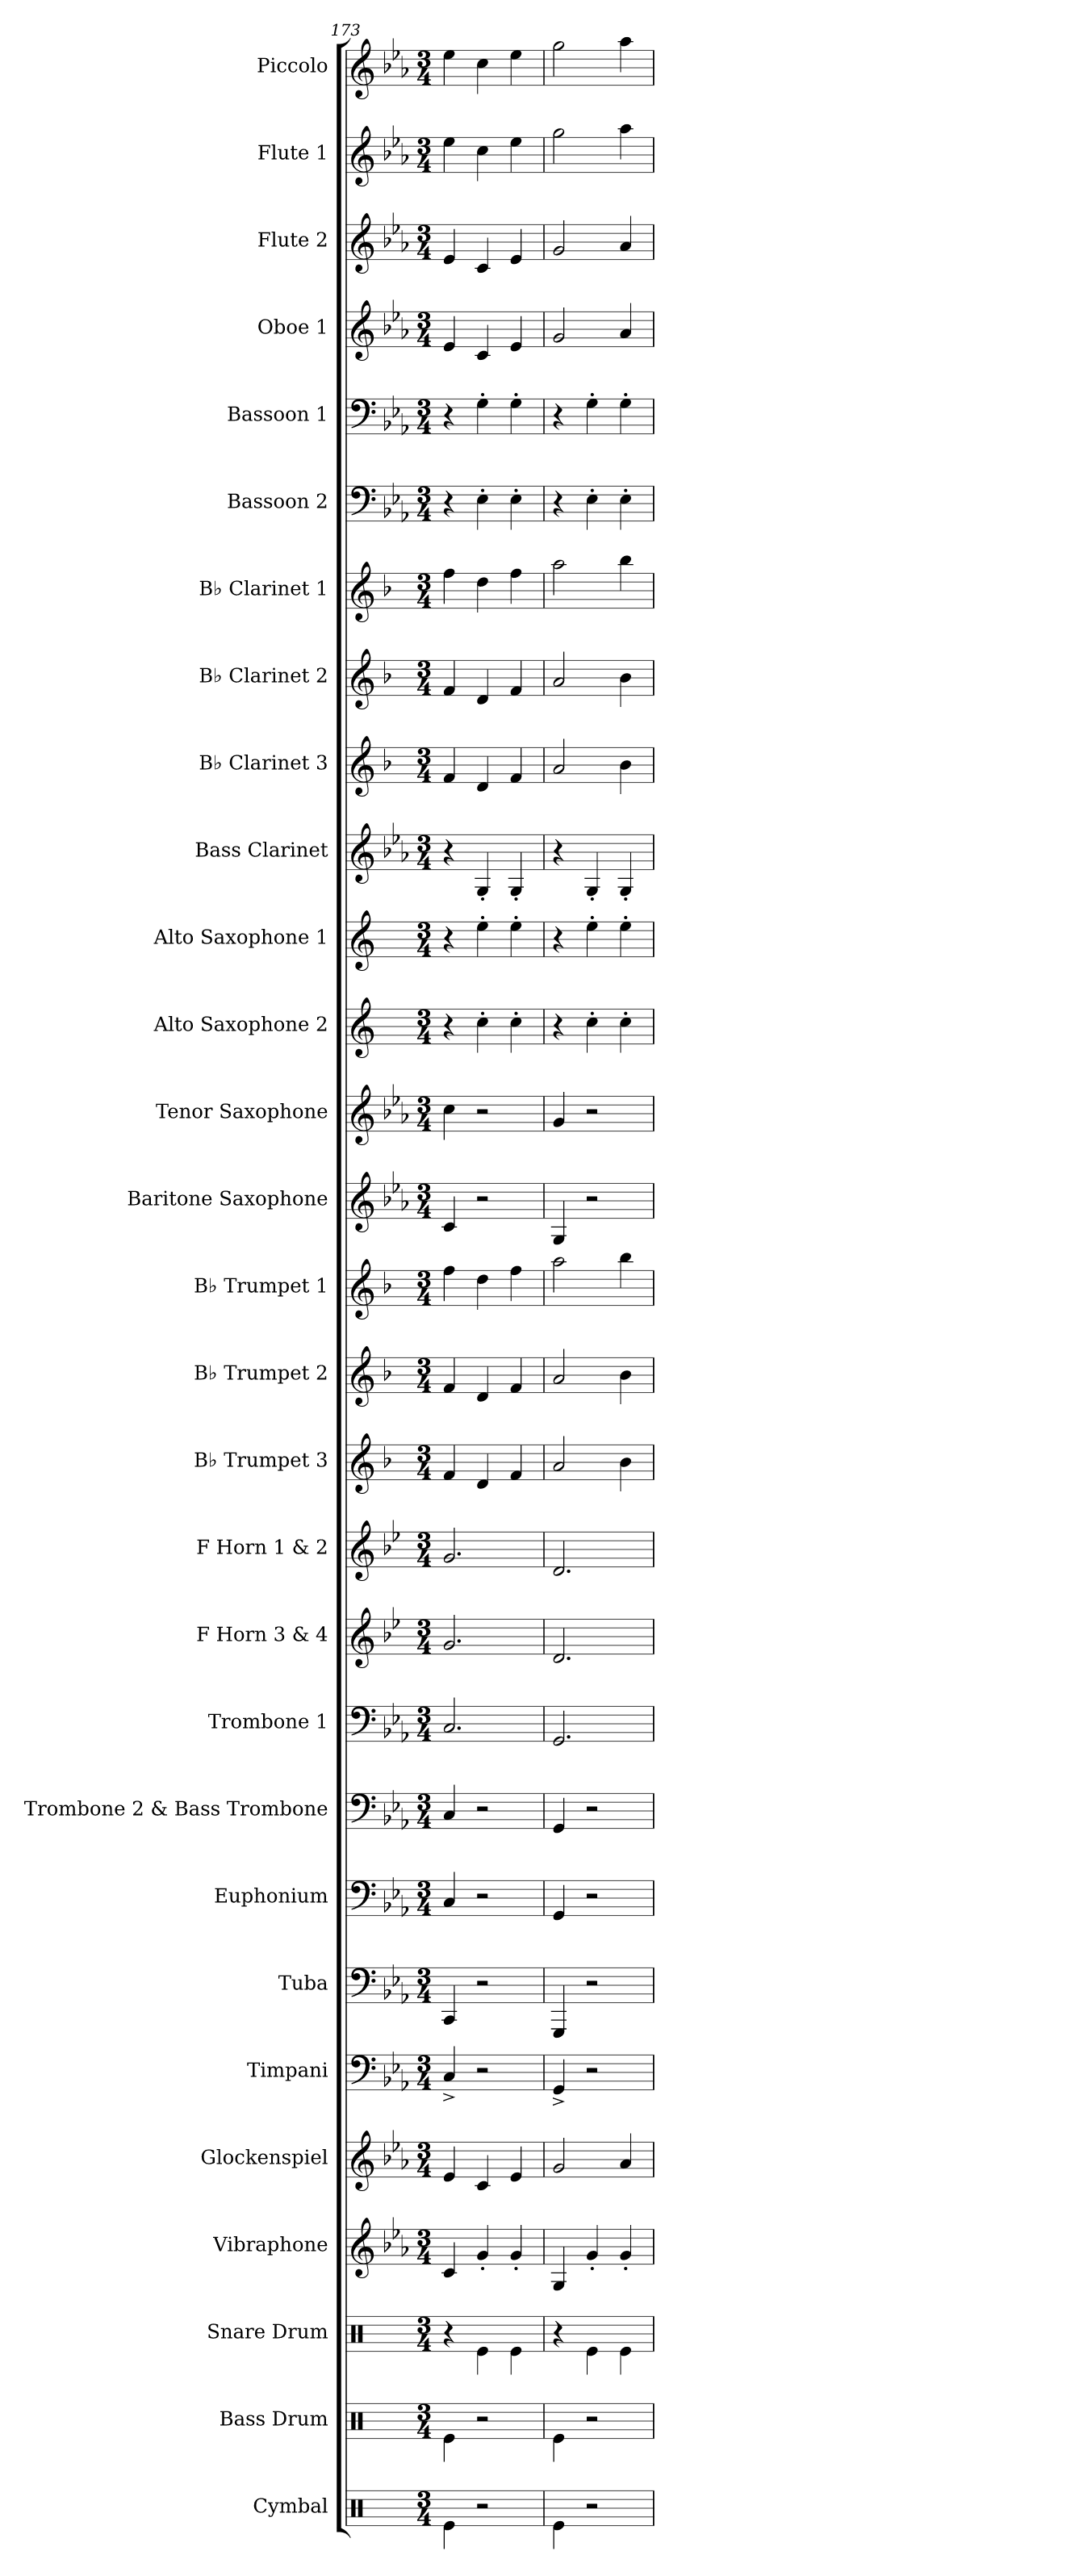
**kern	**kern	**kern	**kern	**kern	**kern	**kern	**kern	**kern	**kern	**kern	**kern	**kern	**kern	**kern	**kern	**kern	**kern	**kern	**kern	**kern	**kern	**kern	**kern	**kern	**kern	**kern	**kern	**kern
*part29	*part28	*part27	*part26	*part25	*part24	*part23	*part22	*part21	*part20	*part19	*part18	*part17	*part16	*part15	*part14	*part13	*part12	*part11	*part10	*part9	*part8	*part7	*part6	*part5	*part4	*part3	*part2	*part1
*staff29	*staff28	*staff27	*staff26	*staff25	*staff24	*staff23	*staff22	*staff21	*staff20	*staff19	*staff18	*staff17	*staff16	*staff15	*staff14	*staff13	*staff12	*staff11	*staff10	*staff9	*staff8	*staff7	*staff6	*staff5	*staff4	*staff3	*staff2	*staff1
*I"Cymbal	*I"Bass Drum	*I"Snare Drum	*I"Vibraphone	*I"Glockenspiel	*I"Timpani	*I"Tuba	*I"Euphonium	*I"Trombone 2 &amp; Bass Trombone	*I"Trombone 1	*I"F Horn 3 &amp; 4	*I"F Horn 1 &amp; 2	*I"B♭ Trumpet 3	*I"B♭ Trumpet 2	*I"B♭ Trumpet 1	*I"Baritone Saxophone	*I"Tenor Saxophone	*I"Alto Saxophone 2	*I"Alto Saxophone 1	*I"Bass Clarinet	*I"B♭ Clarinet 3	*I"B♭ Clarinet 2	*I"B♭ Clarinet 1	*I"Bassoon 2	*I"Bassoon 1	*I"Oboe 1	*I"Flute 2	*I"Flute 1	*I"Piccolo
*I'Cym.	*I'B. Dr.	*I'Sn. Dr.	*I'Vib.	*I'Glk.	*I'Timp.	*I'Tba.	*I'Euph.	*I'Tbn. 2 B. Tbn.	*I'Tbn. 1	*I'F Hn. 3 4	*I'F Hn. 1 2	*I'B♭ Tpt. 3	*I'B♭ Tpt. 2	*I'B♭ Tpt. 1	*I'Bar. Sax.	*I'T. Sax.	*I'A. Sax. 2	*I'A. Sax. 1	*I'B. Cl.	*I'B♭ Cl. 3	*I'B♭ Cl. 2	*I'B♭ Cl. 1	*I'Bsn. 2	*I'Bsn. 1	*I'Ob. 1	*I'Fl. 2	*I'Fl. 1	*I'Picc.
!!LO:PB:g=z
*clefX	*clefX	*clefX	*clefG2	*clefG2	*clefF4	*clefF4	*clefF4	*clefF4	*clefF4	*clefG2	*clefG2	*clefG2	*clefG2	*clefG2	*clefG2	*clefG2	*clefG2	*clefG2	*clefG2	*clefG2	*clefG2	*clefG2	*clefF4	*clefF4	*clefG2	*clefG2	*clefG2	*clefG2
*	*	*	*	*ITrd-14c-24	*	*	*	*	*	*ITrd4c7	*ITrd4c7	*ITrd1c2	*ITrd1c2	*ITrd1c2	*ITrd12c21	*ITrd8c14	*ITrd5c9	*ITrd5c9	*ITrd8c14	*ITrd1c2	*ITrd1c2	*ITrd1c2	*	*	*	*	*	*ITrd-7c-12
*k[]	*k[]	*k[]	*k[b-e-a-]	*k[b-e-a-]	*k[b-e-a-]	*k[b-e-a-]	*k[b-e-a-]	*k[b-e-a-]	*k[b-e-a-]	*k[b-e-a-]	*k[b-e-a-]	*k[b-e-a-]	*k[b-e-a-]	*k[b-e-a-]	*k[b-e-a-]	*k[b-e-a-]	*k[b-e-a-]	*k[b-e-a-]	*k[b-e-a-]	*k[b-e-a-]	*k[b-e-a-]	*k[b-e-a-]	*k[b-e-a-]	*k[b-e-a-]	*k[b-e-a-]	*k[b-e-a-]	*k[b-e-a-]	*k[b-e-a-]
*M3/4	*M3/4	*M3/4	*M3/4	*M3/4	*M3/4	*M3/4	*M3/4	*M3/4	*M3/4	*M3/4	*M3/4	*M3/4	*M3/4	*M3/4	*M3/4	*M3/4	*M3/4	*M3/4	*M3/4	*M3/4	*M3/4	*M3/4	*M3/4	*M3/4	*M3/4	*M3/4	*M3/4	*M3/4
=173	=173	=173	=173	=173	=173	=173	=173	=173	=173	=173	=173	=173	=173	=173	=173	=173	=173	=173	=173	=173	=173	=173	=173	=173	=173	=173	=173	=173
4Re\	4Re\	4r	4c/	4eee-/	4C^/	4CC/	4C/	4C/	2.C/	2.c/	2.c/	4e-/	4e-/	4ee-\	4C/	4c\	4r	4r	4r	4e-/	4e-/	4ee-\	4r	4r	4e-/	4e-/	4ee-\	4eee-\
2r	2r	4Re\	4g'/	4ccc/	2r	2r	2r	2r	.	.	.	4c/	4c/	4cc\	2r	2r	4e-'\	4g'\	4GG'/	4c/	4c/	4cc\	4E-'\	4G'\	4c/	4c/	4cc\	4ccc\
.	.	4Re\	4g'/	4eee-/	.	.	.	.	.	.	.	4e-/	4e-/	4ee-\	.	.	4e-'\	4g'\	4GG'/	4e-/	4e-/	4ee-\	4E-'\	4G'\	4e-/	4e-/	4ee-\	4eee-\
=174	=174	=174	=174	=174	=174	=174	=174	=174	=174	=174	=174	=174	=174	=174	=174	=174	=174	=174	=174	=174	=174	=174	=174	=174	=174	=174	=174	=174
4Re\	4Re\	4r	4G/	2ggg/	4GG^/	4GGG/	4GG/	4GG/	2.GG/	2.G/	2.G/	2g/	2g/	2gg\	4GG/	4G/	4r	4r	4r	2g/	2g/	2gg\	4r	4r	2g/	2g/	2gg\	2ggg\
2r	2r	4Re\	4g'/	.	2r	2r	2r	2r	.	.	.	.	.	.	2r	2r	4e-'\	4g'\	4GG'/	.	.	.	4E-'\	4G'\	.	.	.	.
.	.	4Re\	4g'/	4aaa-/	.	.	.	.	.	.	.	4a-\	4a-\	4aa-\	.	.	4e-'\	4g'\	4GG'/	4a-\	4a-\	4aa-\	4E-'\	4G'\	4a-/	4a-/	4aa-\	4aaa-\
=	=	=	=	=	=	=	=	=	=	=	=	=	=	=	=	=	=	=	=	=	=	=	=	=	=	=	=	=
*-	*-	*-	*-	*-	*-	*-	*-	*-	*-	*-	*-	*-	*-	*-	*-	*-	*-	*-	*-	*-	*-	*-	*-	*-	*-	*-	*-	*-
